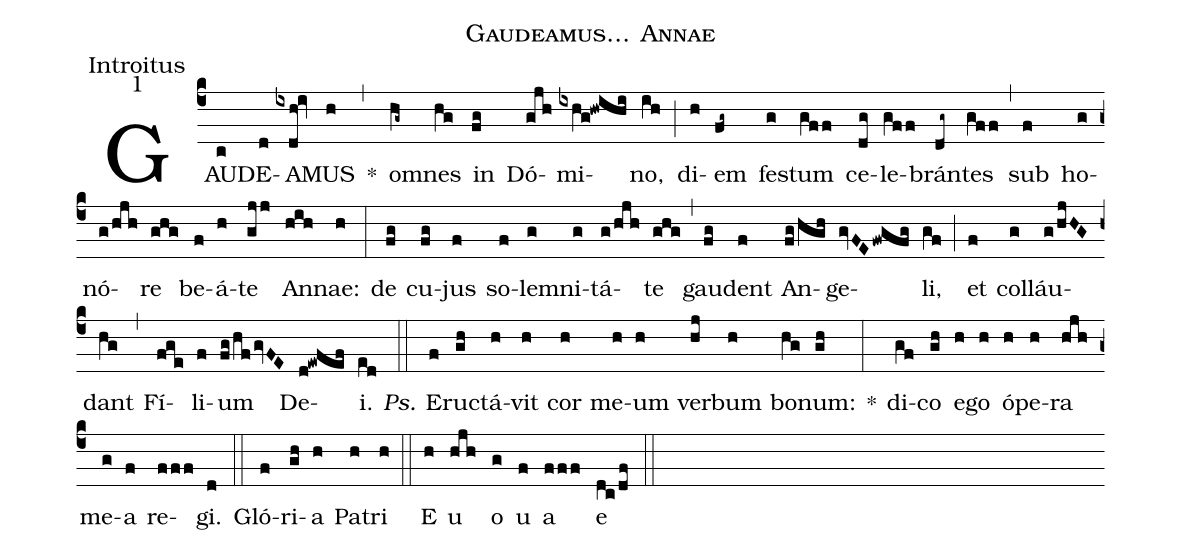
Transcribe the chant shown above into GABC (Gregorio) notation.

name:Gaudeamus... Annae;
office-part:Introitus;
mode:1;
%%
(c4) GAU(c)DE(d)A(ixdh!iv)MUS(h) *(,) o(hg~)mnes(hg) in(fg) Dó(gjh)mi(ixhg!hwihi)no,(ih) (;) di(h)em(fg~) fe(g)stum(gff) ce(dg)le(gff)brán(dg~)tes(gff) (,) sub(f) ho(g)nó(g/hjh)re(ghg) be(f)á(h)te(gjj) An(hih)nae:(h) (:) de(fg) cu(fg)jus(f) so(f)lem(g)ni(g)tá(g/hjh)te(ghg) (,) gau(fg)dent(f) An(fg/hgh)ge(gvFEfwgfg)li,(gf) (;) et(f) col(g)láu(g/hjHG)dant(hg) (,) Fí(fge)li(f)um(fg/hf/gvFE) De(d!ewfef)i.(ed) <i>Ps.</i>(::) E(f)ru(gh)ctá(h)vit(h) cor(h) me(h)um(h) ver(hj)bum(h) bo(hg)num:(gh) *(:) di(gf)co(gh) e(h)go(h) ó(h)pe(h)ra(hjh) me(g)a(f) re(fff)gi.(d) (::) Gló(f)ri(gh)a(h) Pa(h)tri(h) (::) E(h) u(hjh) o(g) u(f) a(fff) e(dc/df) (::)
